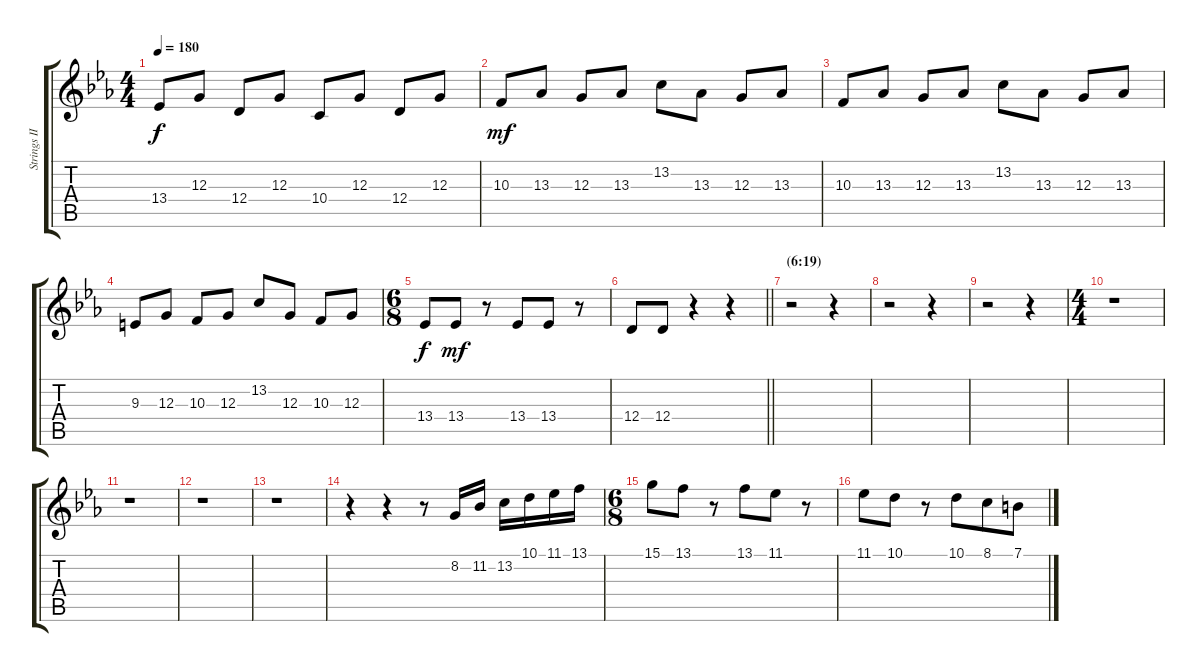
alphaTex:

\track ("Strings II" "Strings II") {instrument stringensemble2}
\staff {score tabs}
\tuning (E4 B3 G3 D3 A2 E2) {hide}
\ts (4 4)
\tempo 180
\clef g2
\ks cminor
13.4.8{dy f} 12.3.8 12.4.8 12.3.8 10.4.8 12.3.8 12.4.8 12.3.8 |
10.3.8{dy mf} 13.3.8 12.3.8 13.3.8 13.2.8 13.3.8 12.3.8 13.3.8 |
10.3.8 13.3.8 12.3.8 13.3.8 13.2.8 13.3.8 12.3.8 13.3.8 |
9.3.8 12.3.8 10.3.8 12.3.8 13.2.8 12.3.8 10.3.8 12.3.8 |
\ts (6 8)
13.4.8{dy f} 13.4.8{dy mf} r.8 13.4.8 13.4.8 r.8 |
\barLineRight lightlight
12.4.8 12.4.8 r.4 r.4 |
\section ("" "(6:19)")
r.2 r.4 |
r.2 r.4 |
r.2 r.4 |
\ts (4 4)
r.1 |
r.1 |
r.1 |
r.1 |
r.4 r.4 r.8 8.2.16 11.2.16 13.2.16 10.1.16 11.1.16 13.1.16 |
\ts (6 8)
15.1.8 13.1.8 r.8 13.1.8 11.1.8 r.8 |
11.1.8 10.1.8 r.8 10.1.8 8.1.8 7.1.8
